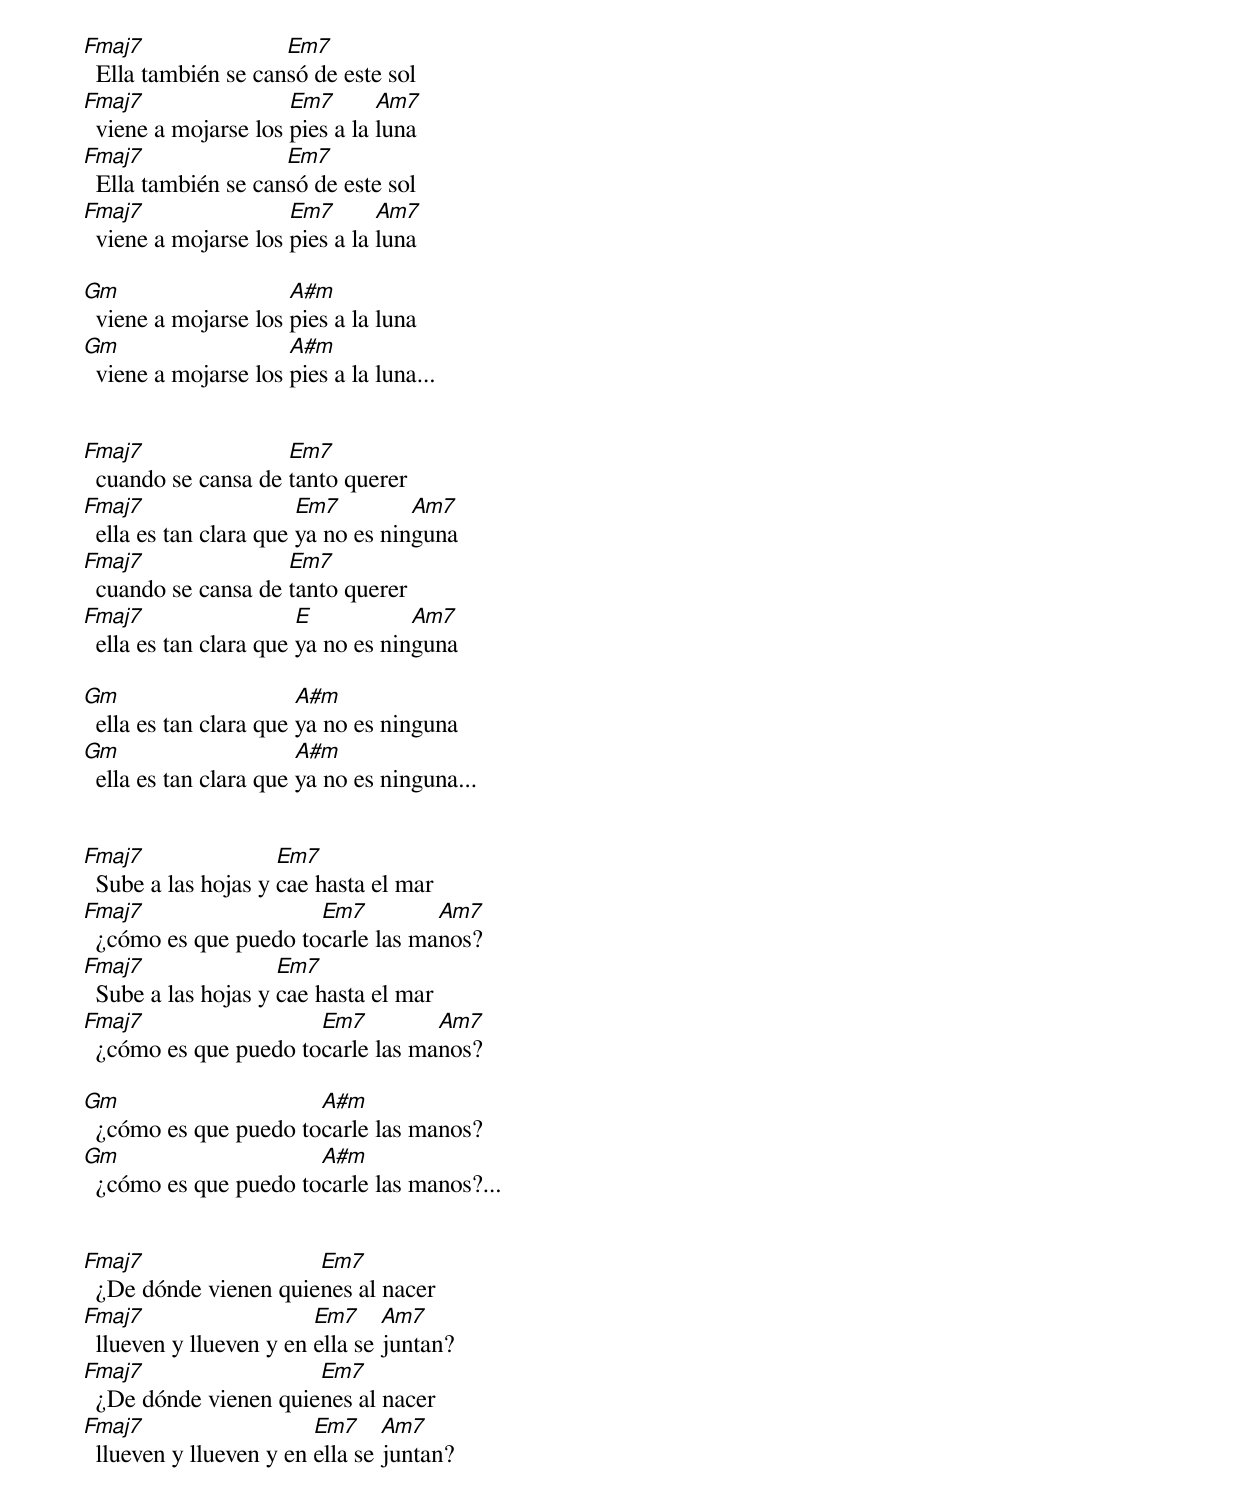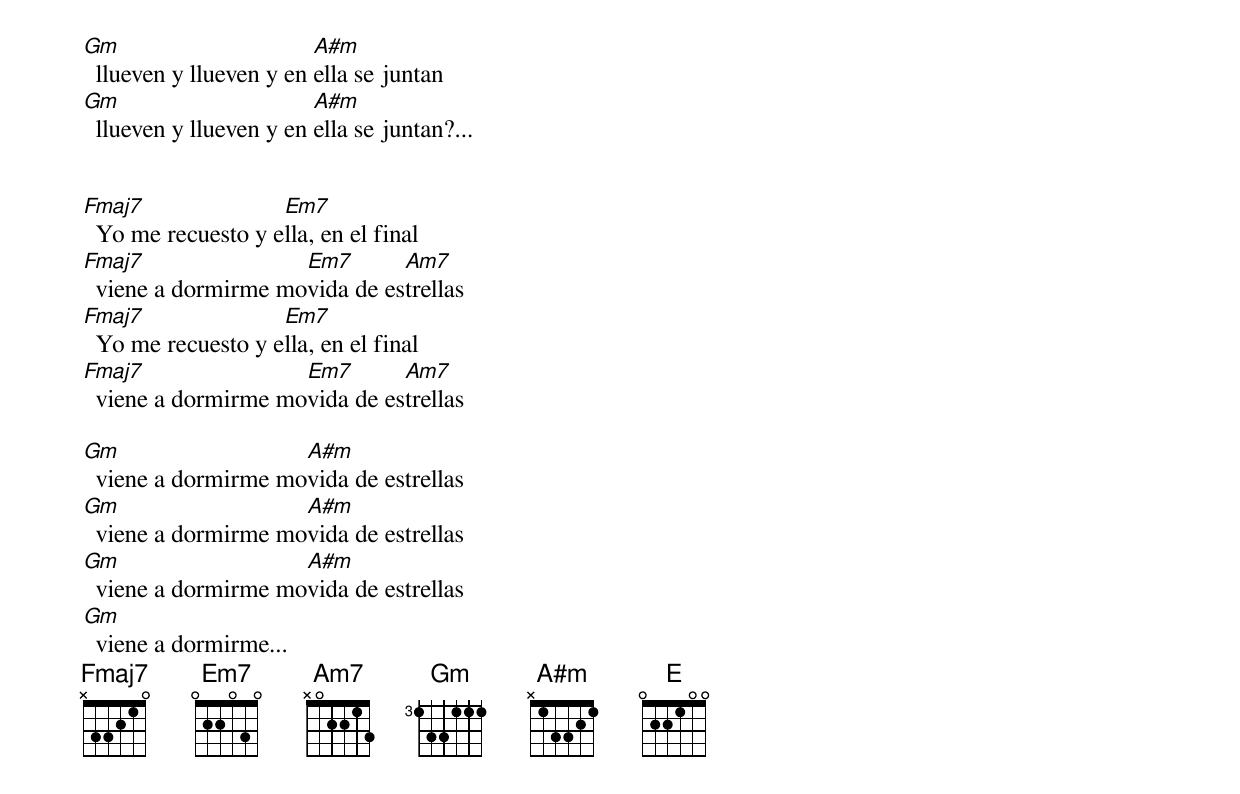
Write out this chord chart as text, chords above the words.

Fmaj7                Em7
  Ella también se cansó de este sol
Fmaj7                 Em7       Am7
  viene a mojarse los pies a la luna
Fmaj7                Em7
  Ella también se cansó de este sol
Fmaj7                 Em7       Am7
  viene a mojarse los pies a la luna

Gm                    A#m
  viene a mojarse los pies a la luna
Gm                    A#m
  viene a mojarse los pies a la luna...


Fmaj7                Em7
  cuando se cansa de tanto querer
Fmaj7                   Em7         Am7
  ella es tan clara que ya no es ninguna
Fmaj7                Em7
  cuando se cansa de tanto querer
Fmaj7                   E           Am7
  ella es tan clara que ya no es ninguna

Gm                      A#m
  ella es tan clara que ya no es ninguna
Gm                      A#m
  ella es tan clara que ya no es ninguna...


Fmaj7                Em7
  Sube a las hojas y cae hasta el mar
Fmaj7                  Em7         Am7
  ¿cómo es que puedo tocarle las manos?
Fmaj7                Em7
  Sube a las hojas y cae hasta el mar
Fmaj7                  Em7         Am7
  ¿cómo es que puedo tocarle las manos?

Gm                     A#m
  ¿cómo es que puedo tocarle las manos?
Gm                     A#m
  ¿cómo es que puedo tocarle las manos?...


Fmaj7                  Em7
  ¿De dónde vienen quienes al nacer
Fmaj7                    Em7     Am7
  llueven y llueven y en ella se juntan?
Fmaj7                  Em7
  ¿De dónde vienen quienes al nacer
Fmaj7                    Em7     Am7
  llueven y llueven y en ella se juntan?

Gm                       A#m
  llueven y llueven y en ella se juntan
Gm                       A#m
  llueven y llueven y en ella se juntan?...


Fmaj7               Em7
  Yo me recuesto y ella, en el final
Fmaj7                Em7       Am7
  viene a dormirme movida de estrellas
Fmaj7               Em7
  Yo me recuesto y ella, en el final
Fmaj7                Em7       Am7
  viene a dormirme movida de estrellas

Gm                   A#m
  viene a dormirme movida de estrellas
Gm                   A#m
  viene a dormirme movida de estrellas
Gm                   A#m
  viene a dormirme movida de estrellas
Gm
  viene a dormirme...
